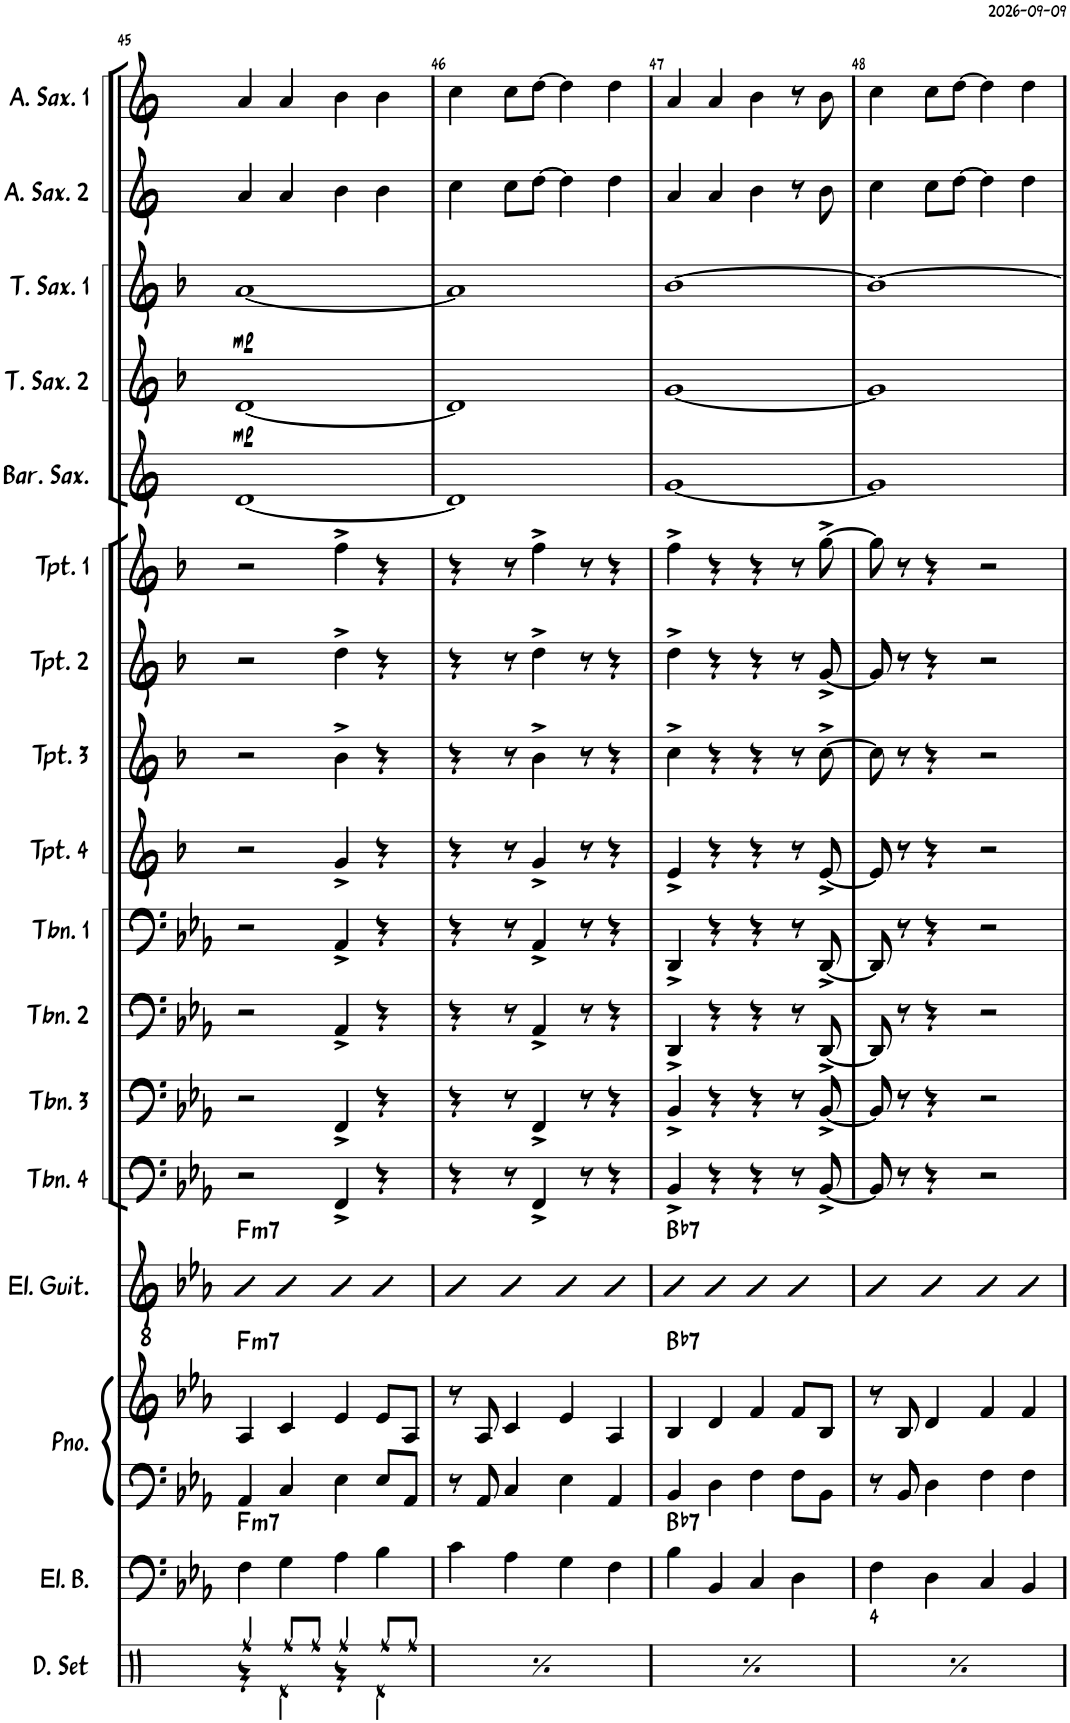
**kern	**kern	**harte	**kern	**kern	**harte	**kern	**harte	**kern	**kern	**kern	**kern	**kern	**kern	**kern	**kern	**kern	**kern	**dynam	**kern	**dynam	**kern	**kern
*part17	*part16	*part16	*part15	*part15	*part15	*part14	*part14	*part13	*part12	*part11	*part10	*part9	*part8	*part7	*part6	*part5	*part4	*part4	*part3	*part3	*part2	*part1
*staff18	*staff17	*	*staff16	*staff15	*	*staff14	*	*staff13	*staff12	*staff11	*staff10	*staff9	*staff8	*staff7	*staff6	*staff5	*staff4	*staff4	*staff3	*staff3	*staff2	*staff1
*I"Drumset	*I"Electric Bass	*	*I"Piano	*	*	*I"Electric Guitar	*	*I"Trombone 4	*I"Trombone 3	*I"Trombone 2	*I"Trombone 1	*I"Trumpet 4	*I"Trumpet 3	*I"Trumpet 2	*I"Trumpet 1	*I"Baritone Saxophone	*I"Tenor Saxophone 2	*	*I"Tenor Saxophone 1	*	*I"Alto Saxophone 2	*I"Alto Saxophone 1
*I'D. Set	*I'El. B.	*	*I'Pno.	*	*	*I'El. Guit.	*	*I'Tbn. 4	*I'Tbn. 3	*I'Tbn. 2	*I'Tbn. 1	*I'Tpt. 4	*I'Tpt. 3	*I'Tpt. 2	*I'Tpt. 1	*I'Bar. Sax.	*I'T. Sax. 2	*	*I'T. Sax. 1	*	*I'A. Sax. 2	*I'A. Sax. 1
!!LO:PB:g=z
*clefX	*clefF4	*	*clefF4	*clefG2	*	*clefGv2	*	*clefF4	*clefF4	*clefF4	*clefF4	*clefG2	*clefG2	*clefG2	*clefG2	*clefG2	*clefG2	*	*clefG2	*	*clefG2	*clefG2
*	*Trd7c12	*	*	*	*	*	*	*	*	*	*	*Trd1c2	*Trd1c2	*Trd1c2	*Trd1c2	*Trd12c21	*Trd8c14	*	*Trd8c14	*	*Trd5c9	*Trd5c9
*k[]	*k[b-e-a-]	*	*k[b-e-a-]	*k[b-e-a-]	*	*k[b-e-a-]	*	*k[b-e-a-]	*k[b-e-a-]	*k[b-e-a-]	*k[b-e-a-]	*k[b-]	*k[b-]	*k[b-]	*k[b-]	*k[]	*k[b-]	*	*k[b-]	*	*k[]	*k[]
*M4/4	*M4/4	*	*M4/4	*M4/4	*	*M4/4	*	*M4/4	*M4/4	*M4/4	*M4/4	*M4/4	*M4/4	*M4/4	*M4/4	*M4/4	*M4/4	*	*M4/4	*	*M4/4	*M4/4
=45	=45	=45	=45	=45	=45	=45	=45	=45	=45	=45	=45	=45	=45	=45	=45	=45	=45	=45	=45	=45	=45	=45
*^	*	*	*	*	*	*	*	*	*	*	*	*	*	*	*	*	*	*	*	*	*	*
!	!	!	!LO:H:kt=m7	!	!	!LO:H:kt=m7	!	!LO:H:kt=m7	!	!	!	!	!	!	!	!	!	!	!LO:DY:b	!	!LO:DY:b	!	!
4Rff/	4r	4F\	F:min7	4AA-/	4A-/	F:min7	4B-	F:min7	2r	2r	2r	2r	2r	2r	2r	2r	[1d	[1d	mp	[1a	mp	4a/	4a/
8Rff/L	4Rd\	4G\	.	4C/	4c/	.	4B-	.	.	.	.	.	.	.	.	.	.	.	.	.	.	4a/	4a/
8Rff/J	.	.	.	.	.	.	.	.	.	.	.	.	.	.	.	.	.	.	.	.	.	.	.
4Rff/	4r	4A-\	.	4E-\	4e-/	.	4B-	.	4FF^/	4FF^/	4AA-^/	4AA-^/	4g^/	4b-^\	4dd^\	4ff^\	.	.	.	.	.	4b\	4b\
8Rff/L	4Rd\	4B-\	.	8E-/L	8e-/L	.	4B-	.	4r	4r	4r	4r	4r	4r	4r	4r	.	.	.	.	.	4b\	4b\
8Rff/J	.	.	.	8AA-/J	8A-/J	.	.	.	.	.	.	.	.	.	.	.	.	.	.	.	.	.	.
=46	=46	=46	=46	=46	=46	=46	=46	=46	=46	=46	=46	=46	=46	=46	=46	=46	=46	=46	=46	=46	=46	=46	=46
4Rff/	4r	4c\	.	8r	8r	.	4B-	.	4r	4r	4r	4r	4r	4r	4r	4r	1d]	1d]	.	1a]	.	4cc\	4cc\
.	.	.	.	8AA-/	8A-/	.	.	.	.	.	.	.	.	.	.	.	.	.	.	.	.	.	.
8Rff/L	4Rd\	4A-\	.	4C/	4c/	.	4B-	.	8r	8r	8r	8r	8r	8r	8r	8r	.	.	.	.	.	8cc\L	8cc\L
8Rff/J	.	.	.	.	.	.	.	.	4FF^/	4FF^/	4AA-^/	4AA-^/	4g^/	4b-^\	4dd^\	4ff^\	.	.	.	.	.	[8dd\J	[8dd\J
4Rff/	4r	4G\	.	4E-\	4e-/	.	4B-	.	.	.	.	.	.	.	.	.	.	.	.	.	.	4dd\]	4dd\]
.	.	.	.	.	.	.	.	.	8r	8r	8r	8r	8r	8r	8r	8r	.	.	.	.	.	.	.
8Rff/L	4Rd\	4F\	.	4AA-/	4A-/	.	4B-	.	4r	4r	4r	4r	4r	4r	4r	4r	.	.	.	.	.	4dd\	4dd\
8Rff/J	.	.	.	.	.	.	.	.	.	.	.	.	.	.	.	.	.	.	.	.	.	.	.
=47	=47	=47	=47	=47	=47	=47	=47	=47	=47	=47	=47	=47	=47	=47	=47	=47	=47	=47	=47	=47	=47	=47	=47
!	!	!	!LO:H:kt=7	!	!	!LO:H:kt=7	!	!LO:H:kt=7	!	!	!	!	!	!	!	!	!	!	!	!	!	!	!
4Rff/	4r	4B-\	Bb:7	4BB-/	4B-/	Bb:7	4B-	Bb:7	4BB-^/	4BB-^/	4DD^/	4DD^/	4e^/	4cc^\	4dd^\	4ff^\	[1g	[1g	.	[1b-	.	4a/	4a/
8Rff/L	4Rd\	4BB-/	.	4D\	4d/	.	4B-	.	4r	4r	4r	4r	4r	4r	4r	4r	.	.	.	.	.	4a/	4a/
8Rff/J	.	.	.	.	.	.	.	.	.	.	.	.	.	.	.	.	.	.	.	.	.	.	.
4Rff/	4r	4C/	.	4F\	4f/	.	4B-	.	4r	4r	4r	4r	4r	4r	4r	4r	.	.	.	.	.	4b\	4b\
8Rff/L	4Rd\	4D\	.	8F\L	8f/L	.	4B-	.	8r	8r	8r	8r	8r	8r	8r	8r	.	.	.	.	.	8r	8r
8Rff/J	.	.	.	8BB-\J	8B-/J	.	.	.	[8BB-^/	[8BB-^/	[8DD^/	[8DD^/	[8e^/	[8cc^\	[8g^/	[8gg^\	.	.	.	.	.	8b\	8b\
=48	=48	=48	=48	=48	=48	=48	=48	=48	=48	=48	=48	=48	=48	=48	=48	=48	=48	=48	=48	=48	=48	=48	=48
4Rff/	4r	4F\	.	8r	8r	.	4B-	.	8BB-/]	8BB-/]	8DD/]	8DD/]	8e/]	8cc\]	8g/]	8gg\]	1g]	1g]	.	1b-_	.	4cc\	4cc\
.	.	.	.	8BB-/	8B-/	.	.	.	8r	8r	8r	8r	8r	8r	8r	8r	.	.	.	.	.	.	.
8Rff/L	4Rd\	4D\	.	4D\	4d/	.	4B-	.	4r	4r	4r	4r	4r	4r	4r	4r	.	.	.	.	.	8cc\L	8cc\L
8Rff/J	.	.	.	.	.	.	.	.	.	.	.	.	.	.	.	.	.	.	.	.	.	[8dd\J	[8dd\J
4Rff/	4r	4C/	.	4F\	4f/	.	4B-	.	2r	2r	2r	2r	2r	2r	2r	2r	.	.	.	.	.	4dd\]	4dd\]
8Rff/L	4Rd\	4BB-/	.	4F\	4f/	.	4B-	.	.	.	.	.	.	.	.	.	.	.	.	.	.	4dd\	4dd\
8Rff/J	.	.	.	.	.	.	.	.	.	.	.	.	.	.	.	.	.	.	.	.	.	.	.
*v	*v	*	*	*	*	*	*	*	*	*	*	*	*	*	*	*	*	*	*	*	*	*	*
=	=	=	=	=	=	=	=	=	=	=	=	=	=	=	=	=	=	=	=	=	=	=
*-	*-	*-	*-	*-	*-	*-	*-	*-	*-	*-	*-	*-	*-	*-	*-	*-	*-	*-	*-	*-	*-	*-
